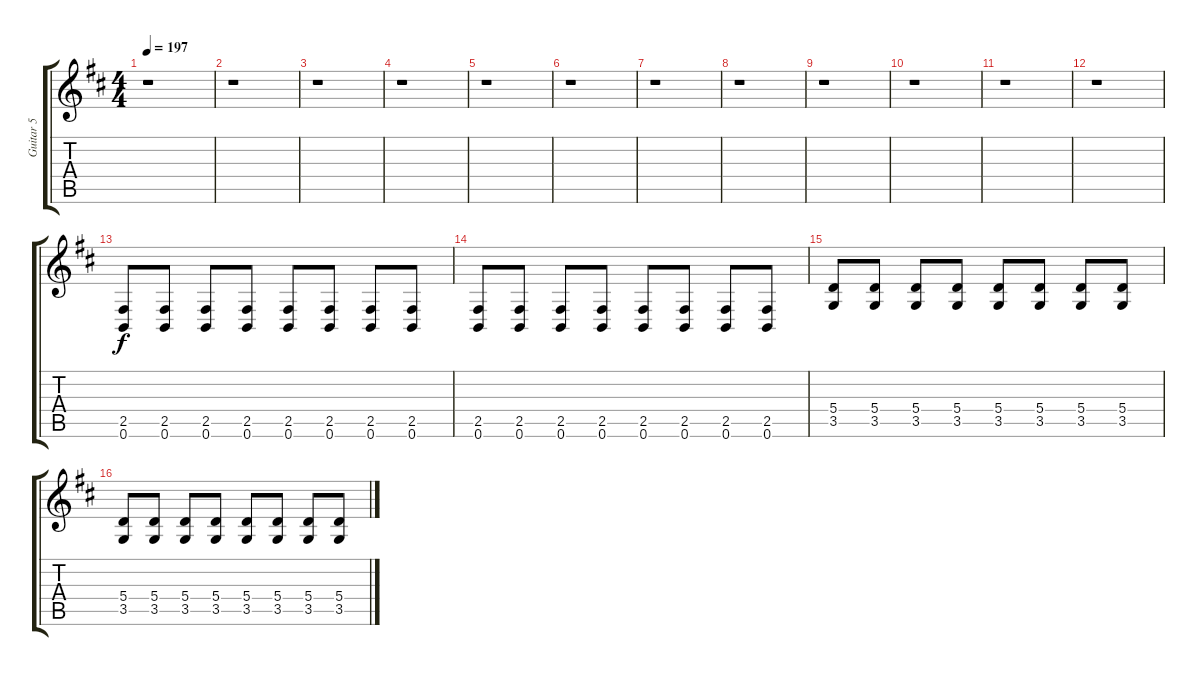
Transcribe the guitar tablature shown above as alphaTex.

\track ("Guitar 5" "Guitar 5") {instrument distortionguitar}
\staff {score tabs}
\tuning (B3 Gb3 D3 A2 E2 B1) {hide}
\ts (4 4)
\tempo 197
\clef g2
\ks d
r.1{dy f} |
r.1 |
r.1 |
r.1 |
r.1 |
r.1 |
r.1 |
r.1 |
r.1 |
r.1 |
r.1 |
r.1 |
(2.5 0.6).8 (2.5 0.6).8 (2.5 0.6).8 (2.5 0.6).8 (2.5 0.6).8 (2.5 0.6).8 (2.5 0.6).8 (2.5 0.6).8 |
(2.5 0.6).8 (2.5 0.6).8 (2.5 0.6).8 (2.5 0.6).8 (2.5 0.6).8 (2.5 0.6).8 (2.5 0.6).8 (2.5 0.6).8 |
(5.4 3.5).8 (5.4 3.5).8 (5.4 3.5).8 (5.4 3.5).8 (5.4 3.5).8 (5.4 3.5).8 (5.4 3.5).8 (5.4 3.5).8 |
(5.4 3.5).8 (5.4 3.5).8 (5.4 3.5).8 (5.4 3.5).8 (5.4 3.5).8 (5.4 3.5).8 (5.4 3.5).8 (5.4 3.5).8
